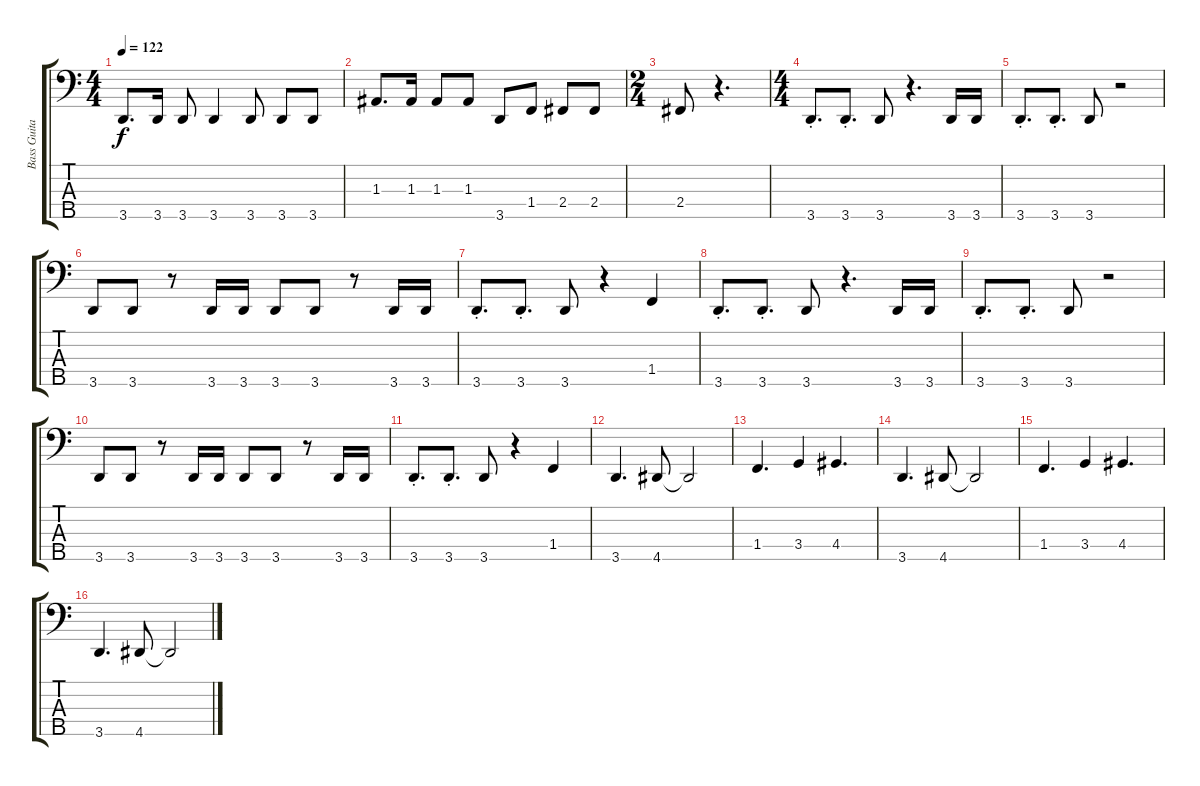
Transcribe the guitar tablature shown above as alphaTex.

\track ("Bass Guitar" "Bass Guita") {instrument electricbassfinger}
\staff {score tabs}
\tuning (G2 D2 A1 E1 B0) {hide}
\ts (4 4)
\tempo 122
\clef f4
\ks c
3.5.8{d dy f} 3.5.16 3.5.8 3.5.4 3.5.8 3.5.8 3.5.8 |
1.3.8{d} 1.3.16 1.3.8 1.3.8 3.5.8 1.4.8 2.4.8 2.4.8 |
\ts (2 4)
2.4.8 r.4{d} |
\ts (4 4)
3.5{st}.8{d} 3.5{st}.8{d} 3.5.8 r.4{d} 3.5.16 3.5.16 |
3.5{st}.8{d} 3.5{st}.8{d} 3.5.8 r.2 |
3.5.8 3.5.8 r.8 3.5.16 3.5.16 3.5.8 3.5.8 r.8 3.5.16 3.5.16 |
3.5{st}.8{d} 3.5{st}.8{d} 3.5.8 r.4 1.4.4 |
3.5{st}.8{d} 3.5{st}.8{d} 3.5.8 r.4{d} 3.5.16 3.5.16 |
3.5{st}.8{d} 3.5{st}.8{d} 3.5.8 r.2 |
3.5.8 3.5.8 r.8 3.5.16 3.5.16 3.5.8 3.5.8 r.8 3.5.16 3.5.16 |
3.5{st}.8{d} 3.5{st}.8{d} 3.5.8 r.4 1.4.4 |
3.5.4{d} 4.5.8 4.5{t}.2 |
1.4.4{d} 3.4.4 4.4.4{d} |
3.5.4{d} 4.5.8 4.5{t}.2 |
1.4.4{d} 3.4.4 4.4.4{d} |
3.5.4{d} 4.5.8 4.5{t}.2
